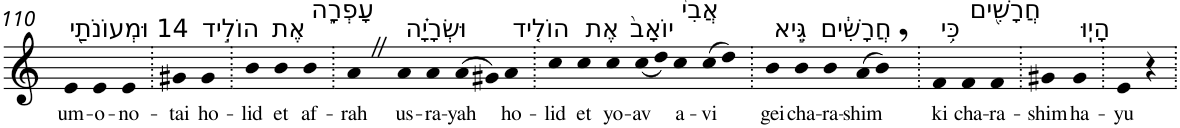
**kern	**text
*part1	*part1
*staff1	*staff1
*I"Piano	*
*I'Pno	*
!!LO:PB:g=z
*clefG2	*
*k[]	*
=110	=110
!LO:TX:a:t=14 וּמְעוֹנֹתַ֖י	!
!	!LO:LY:b
4e	um-
!	!LO:LY:b
4e	-o-
!	!LO:LY:b
4e	-no-
=111.	=111.
!	!LO:LY:b
4g#X	-tai
!LO:TX:a:t=הוֹלִ֣יד	!
!	!LO:LY:b
4g#	ho-
=112.	=112.
!	!LO:LY:b
4b	-lid
!LO:TX:a:t=אֶת	!
!	!LO:LY:b
4b	et
!LO:TX:a:t=עָפְרָ֑ה	!
!	!LO:LY:b
4b	af-
=113.	=113.
!	!LO:LY:b
4aZ	-rah
!LO:TX:a:t=וּשְׂרָיָ֗ה	!
!	!LO:LY:b
4a	us-
!	!LO:LY:b
4a	-ra-
!	!LO:LY:b
(>8a	-yah
8g#X)	.
!LO:TX:a:t=הוֹלִ֤יד	!
!	!LO:LY:b
4a	ho-
=114.	=114.
!	!LO:LY:b
4cc	-lid
!LO:TX:a:t=אֶת	!
!	!LO:LY:b
4cc	et
!LO:TX:a:t=יוֹאָב֙	!
!	!LO:LY:b
4cc	yo-
!	!LO:LY:b
(<8cc	-av
8dd)	.
!LO:TX:a:t=אֲבִי֙	!
!	!LO:LY:b
4cc	a-
!	!LO:LY:b
(>8cc	-vi
8dd)	.
=115.	=115.
!LO:TX:a:t=גֵּ֣יא	!
!	!LO:LY:b
4b	gei
!LO:TX:a:t=חֲרָשִׁ֔ים	!
!	!LO:LY:b
4b	cha-
!	!LO:LY:b
4b	-ra-
!	!LO:LY:b
(>8a	-shim
8b,)	.
=116.	=116.
!LO:TX:a:t=כִּ֥י	!
!	!LO:LY:b
4f	ki
!LO:TX:a:t=חֲרָשִׁ֖ים	!
!	!LO:LY:b
4f	cha-
!	!LO:LY:b
4f	-ra-
=117.	=117.
!	!LO:LY:b
4g#X	-shim
!LO:TX:a:t=הָיֽוּ	!
!	!LO:LY:b
4g#	ha-
=118.	=118.
!	!LO:LY:b
4e	-yu
4r	.
=.	=.
*-	*-
